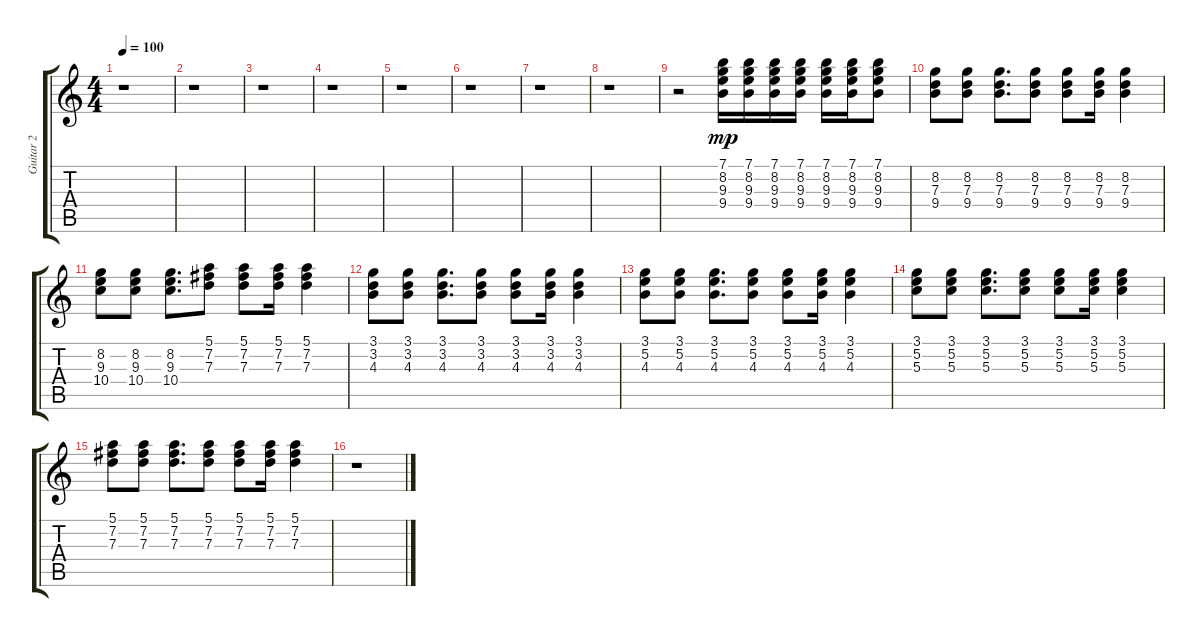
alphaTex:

\track ("Guitar 2" "Guitar 2") {instrument overdrivenguitar}
\staff {score tabs}
\tuning (E4 B3 G3 D3 A2 E2) {hide}
\ts (4 4)
\tempo 100
\clef g2
\ks c
r.1{dy mp} |
r.1 |
r.1 |
r.1 |
r.1 |
r.1 |
r.1 |
r.1 |
r.2 (7.1 8.2 9.3 9.4).16 (7.1 8.2 9.3 9.4).16 (7.1 8.2 9.3 9.4).16 (7.1 8.2 9.3 9.4).16 (7.1 8.2 9.3 9.4).16 (7.1 8.2 9.3 9.4).16 (7.1 8.2 9.3 9.4).8 |
(8.2 7.3 9.4).8 (8.2 7.3 9.4).8 (8.2 7.3 9.4).8{d} (8.2 7.3 9.4).8 (8.2 7.3 9.4).8 (8.2 7.3 9.4).16 (8.2 7.3 9.4).4 |
(8.2 9.3 10.4).8 (8.2 9.3 10.4).8 (8.2 9.3 10.4).8{d} (5.1 7.2 7.3).8 (5.1 7.2 7.3).8 (5.1 7.2 7.3).16 (5.1 7.2 7.3).4 |
(3.1 3.2 4.3).8 (3.1 3.2 4.3).8 (3.1 3.2 4.3).8{d} (3.1 3.2 4.3).8 (3.1 3.2 4.3).8 (3.1 3.2 4.3).16 (3.1 3.2 4.3).4 |
(3.1 5.2 4.3).8 (3.1 5.2 4.3).8 (3.1 5.2 4.3).8{d} (3.1 5.2 4.3).8 (3.1 5.2 4.3).8 (3.1 5.2 4.3).16 (3.1 5.2 4.3).4 |
(3.1 5.2 5.3).8 (3.1 5.2 5.3).8 (3.1 5.2 5.3).8{d} (3.1 5.2 5.3).8 (3.1 5.2 5.3).8 (3.1 5.2 5.3).16 (3.1 5.2 5.3).4 |
(5.1 7.2 7.3).8 (5.1 7.2 7.3).8 (5.1 7.2 7.3).8{d} (5.1 7.2 7.3).8 (5.1 7.2 7.3).8 (5.1 7.2 7.3).16 (5.1 7.2 7.3).4 |
r.1
